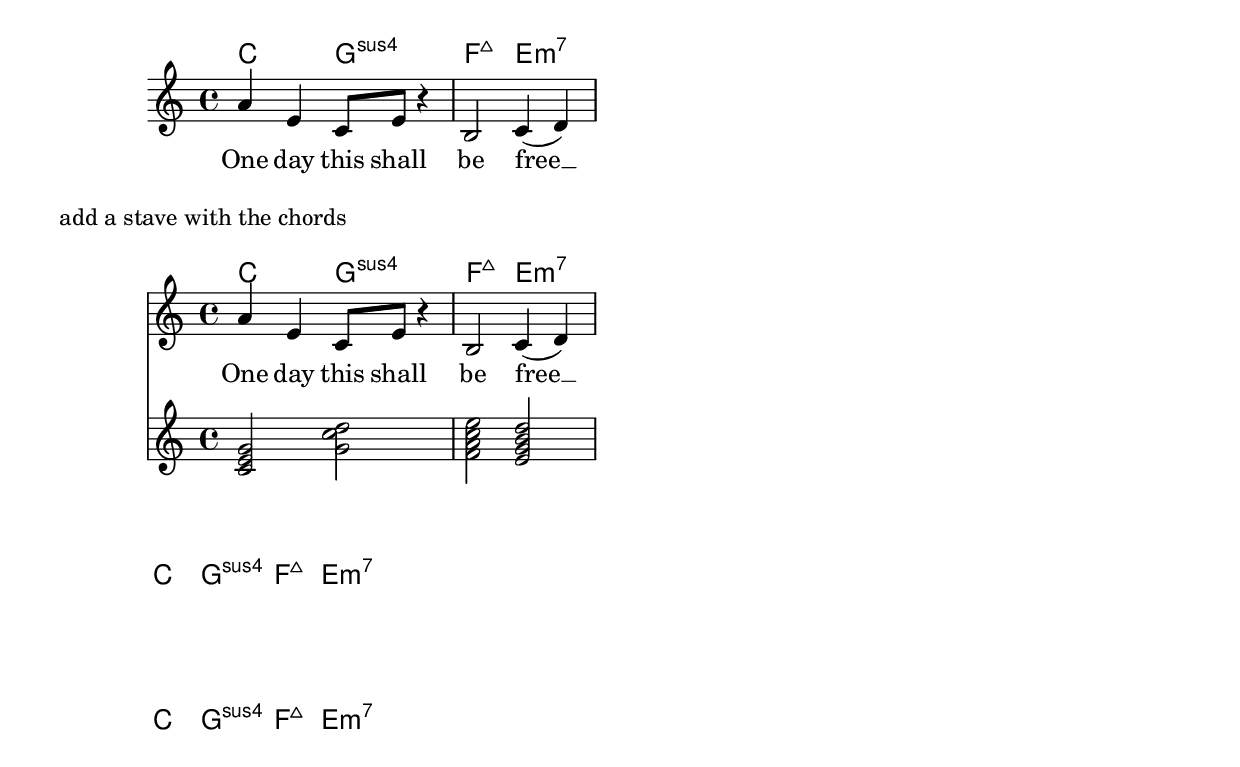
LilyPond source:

\version "2.19.31"

mychords = \chordmode { c2 g:sus4 f:maj e:min7 }
mynotes = \relative c'' {
    a4 e c8 e r4
    b2 c4( d)
  }

<<
  \chords { \mychords }
  \mynotes
  \addlyrics { One day this shall be free __ }
>>

\markup { add a stave with the chords }
\markup { }
\markup { }
<<
  \chords { \mychords }
  \mynotes
  \addlyrics { One day this shall be free __ }

	{
      \mychords
    }
>>

\new ChordNames{
	\mychords
}

{ \chords {
	\mychords
}
}